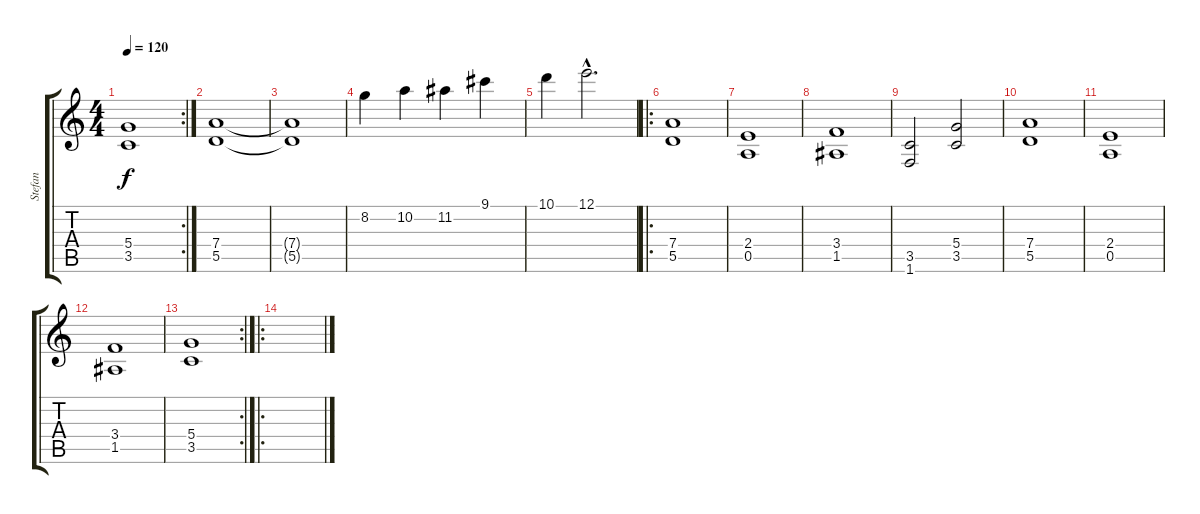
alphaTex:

\track ("Stefan" "Stefan") {instrument distortionguitar}
\staff {score tabs}
\tuning (E4 B3 G3 D3 A2 E2) {hide}
\rc 2
\ts (4 4)
\tempo 120
\clef g2
\ks c
(5.4 3.5).1{dy f} |
(7.4 5.5).1 |
(7.4{t} 5.5{t}).1 |
8.2.4 10.2.4 11.2.4 9.1.4 |
10.1.4 12.1{hac}.2{d} |
\ro
(7.4 5.5).1 |
(2.4 0.5).1 |
(3.4 1.5).1 |
(3.5 1.6).2 (5.4 3.5).2 |
(7.4 5.5).1 |
(2.4 0.5).1 |
(3.4 1.5).1 |
\rc 2
(5.4 3.5).1 |
\ro
